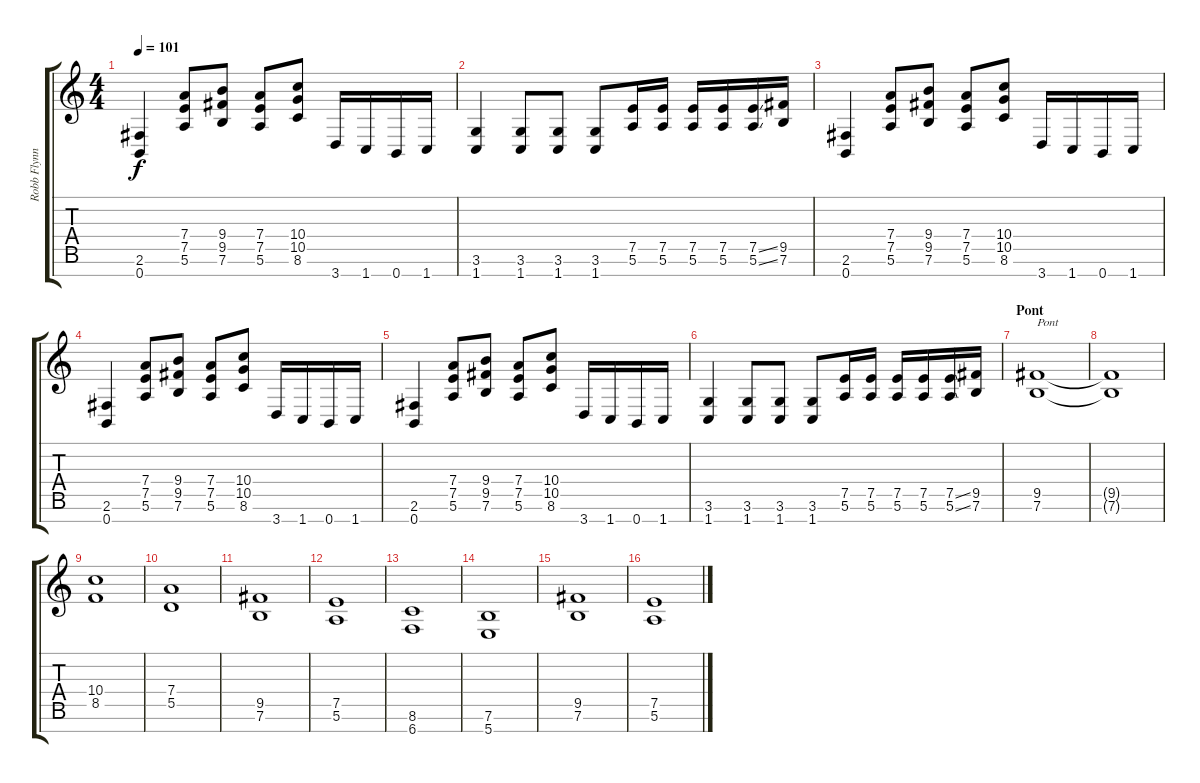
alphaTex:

\track ("Robb Flynn" "Robb Flynn") {instrument overdrivenguitar}
\staff {score tabs}
\tuning (E4 B3 G3 D3 A2 E2 B1) {hide}
\ts (4 4)
\tempo 101
\clef g2
\ks c
(2.6 0.7).4{dy f} (7.4 7.5 5.6).8 (9.4 9.5 7.6).8 (7.4 7.5 5.6).8 (10.4 10.5 8.6).8 3.7.16 1.7.16 0.7.16 1.7.16 |
(3.6 1.7).4 (3.6 1.7).8 (3.6 1.7).8 (3.6 1.7).8 (7.5 5.6).16 (7.5 5.6).16 (7.5 5.6).16 (7.5 5.6).16 (7.5{ss} 5.6{ss}).16 (9.5 7.6).16 |
(2.6 0.7).4 (7.4 7.5 5.6).8 (9.4 9.5 7.6).8 (7.4 7.5 5.6).8 (10.4 10.5 8.6).8 3.7.16 1.7.16 0.7.16 1.7.16 |
(2.6 0.7).4 (7.4 7.5 5.6).8 (9.4 9.5 7.6).8 (7.4 7.5 5.6).8 (10.4 10.5 8.6).8 3.7.16 1.7.16 0.7.16 1.7.16 |
(2.6 0.7).4 (7.4 7.5 5.6).8 (9.4 9.5 7.6).8 (7.4 7.5 5.6).8 (10.4 10.5 8.6).8 3.7.16 1.7.16 0.7.16 1.7.16 |
(3.6 1.7).4 (3.6 1.7).8 (3.6 1.7).8 (3.6 1.7).8 (7.5 5.6).16 (7.5 5.6).16 (7.5 5.6).16 (7.5 5.6).16 (7.5{ss} 5.6{ss}).16 (9.5 7.6).16 |
\section ("" "Pont")
(9.5 7.6).1{txt "Pont" volume 7} |
(9.5{t} 7.6{t}).1 |
(10.4 8.5).1 |
(7.4 5.5).1 |
(9.5 7.6).1 |
(7.5 5.6).1 |
(8.6 6.7).1 |
(7.6 5.7).1 |
(9.5 7.6).1 |
(7.5 5.6).1
